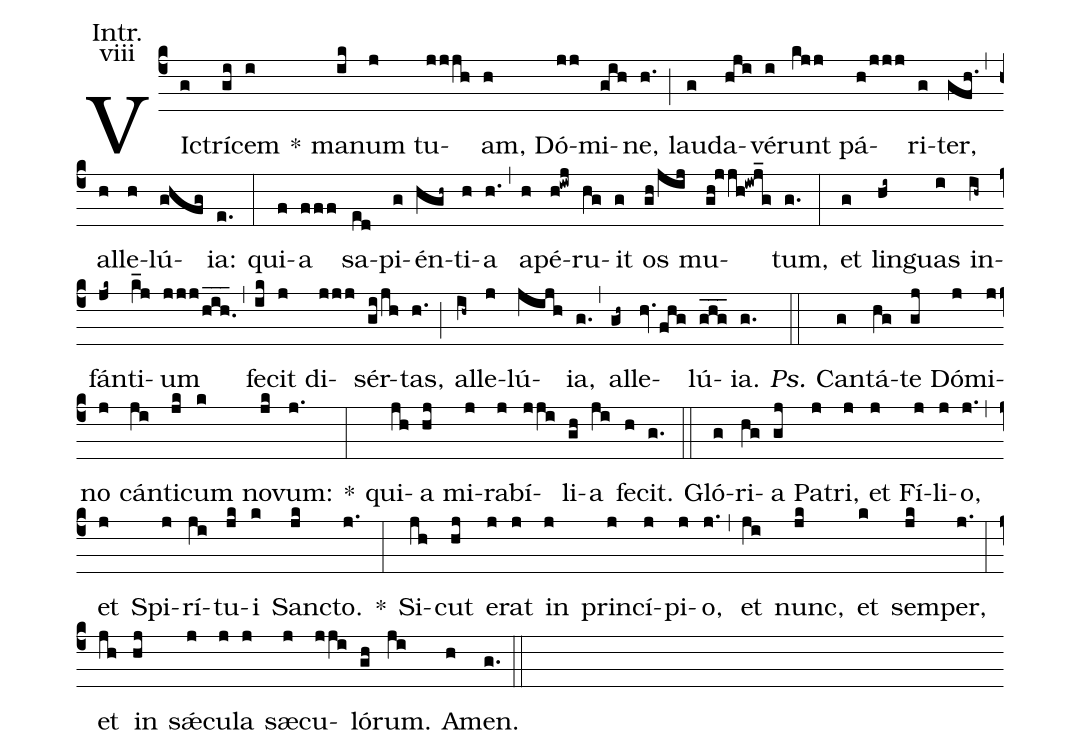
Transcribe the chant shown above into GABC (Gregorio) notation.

office-part: Introitus;
mode: 8;
annotation: Intr.;
annotation: viii;
%%
(c4) VIc(g)trí(gi)cem(i) *() ma(ik)num(j) tu(jjjh)am,(h) Dó(jj)mi(gih)ne,(h.) (;) lau(g)da(hji)vé(i)runt(kjj) pá(h/jjj)ri(g)ter,(gfh.) (,) al(h)le(h)lú(ghfg)ia:(e.) (:) qui(f)a(fff) sa(ed)pi(g)én(hgh~)ti(h)a(h.) (,) a(h)pé(h!iwj)ru(hg)it(g) os(gh/jij) mu(gh!jjh!iwj_g)tum,(g.) (:) et(g) lin(hi~)guas(i) in(ih~)fán(jk~)ti(k_j)um(jjj/hih.___) (,) fe(ik)cit(j) di(jjj)sér(gi/jh)tas,(h.) (;) al(ih~)le(j)lú(jijh)ia,(g.) (,) al(gh~)le(hv.fhg)lú(ghg___)ia.(g.) <i>Ps.</i>(::) Can(g)tá(hg)te(gj) Dó(j)mi(j)no(j) cán(ji)ti(jk)cum(k) no(jk)vum:(j.) *(:) qui(jh)a(hj) mi(j)ra(j)bí(jji)li(gh)a(ji) fe(h)cit.(g.) (::) Gló(g)ri(hg)a(gj) Pa(j)tri,(j) et(j) Fí(j)li(j)o,(j.) (,) et(j) Spi(j)rí(ji)tu(jk)i(k) San(jk)cto.(j.) *(:) Si(jh)cut(hj) e(j)rat(j) in(j) prin(j)cí(j)pi(j)o,(j.) (,) et(ji) nunc,(jk) et(k) sem(jk)per,(j.) (:) et(jh) in(hj) s{<sp>'ae</sp>}(j)cu(j)la(j) sæ(j)cu(j/ji)ló(gh)rum.(ji) A(h)men.(g.) (::)
